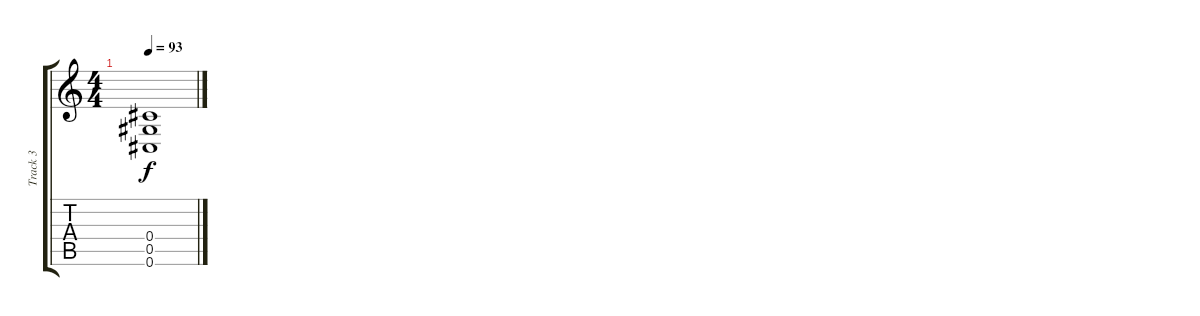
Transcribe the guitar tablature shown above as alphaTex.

\track ("Track 3" "Track 3") {instrument distortionguitar}
\staff {score tabs}
\tuning (Eb4 Bb3 Gb3 Db3 Ab2 Db2) {hide}
\ts (4 4)
\tempo 93
\clef g2
\ks c
(0.4{t} 0.5{t} 0.6{t}).1{dy f}
